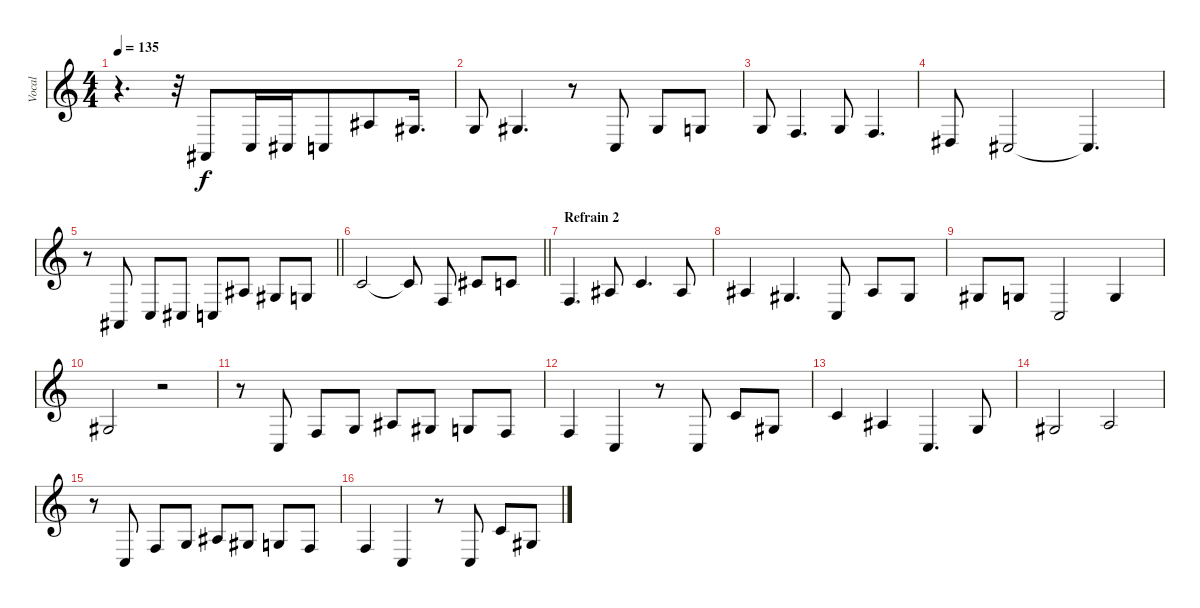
\track ("Vocal" "Vocal") {instrument clarinet}
\staff {score}
\tuning (E4 B3 G3 D3 A2 E2) {hide}
\ts (4 4)
\tempo 135
\clef g2
\ks c
r.4{d dy f} r.32 1.5.8{beam merge} 3.5.16{beam merge} 4.5.16{beam merge} 3.5.8{beam merge} 3.3.8{beam merge} 1.3.16{d} |
0.3.8 1.3.4{d} r.8 3.5.8 1.3.8 0.3.8 |
5.4.8 3.4.4{d} 0.3.8 3.4.4{d} |
1.4.8 4.5.2 4.5{t}.4{d} |
\barLineRight lightlight
r.8 1.5.8 3.5.8 4.5.8 3.5.8 3.3.8 1.3.8 0.3.8 |
\barLineRight lightlight
1.2.2 1.2{t}.8{beam split} 3.4.8 2.2.8 1.2.8 |
\section ("" "Refrain 2")
8.5.4{d} 3.3.8 1.2.4{d} 3.3.8 |
3.3.4 1.3.4{d} 3.5.8 3.3.8 1.3.8 |
1.3.8 0.3.8 3.5.2 0.3.4 |
1.3.2 r.2 |
r.8 3.5.8 3.4.8 0.3.8 3.3.8 1.3.8 5.4.8 3.4.8 |
3.4.4 3.5.4 r.8 3.5.8 1.2.8 1.3.8 |
1.2.4 3.3.4 3.5.4{d} 0.3.8 |
1.3.2 2.3.2 |
r.8 3.5.8 3.4.8 0.3.8 3.3.8 1.3.8 5.4.8 3.4.8 |
3.4.4 3.5.4 r.8 3.5.8 1.2.8 1.3.8
